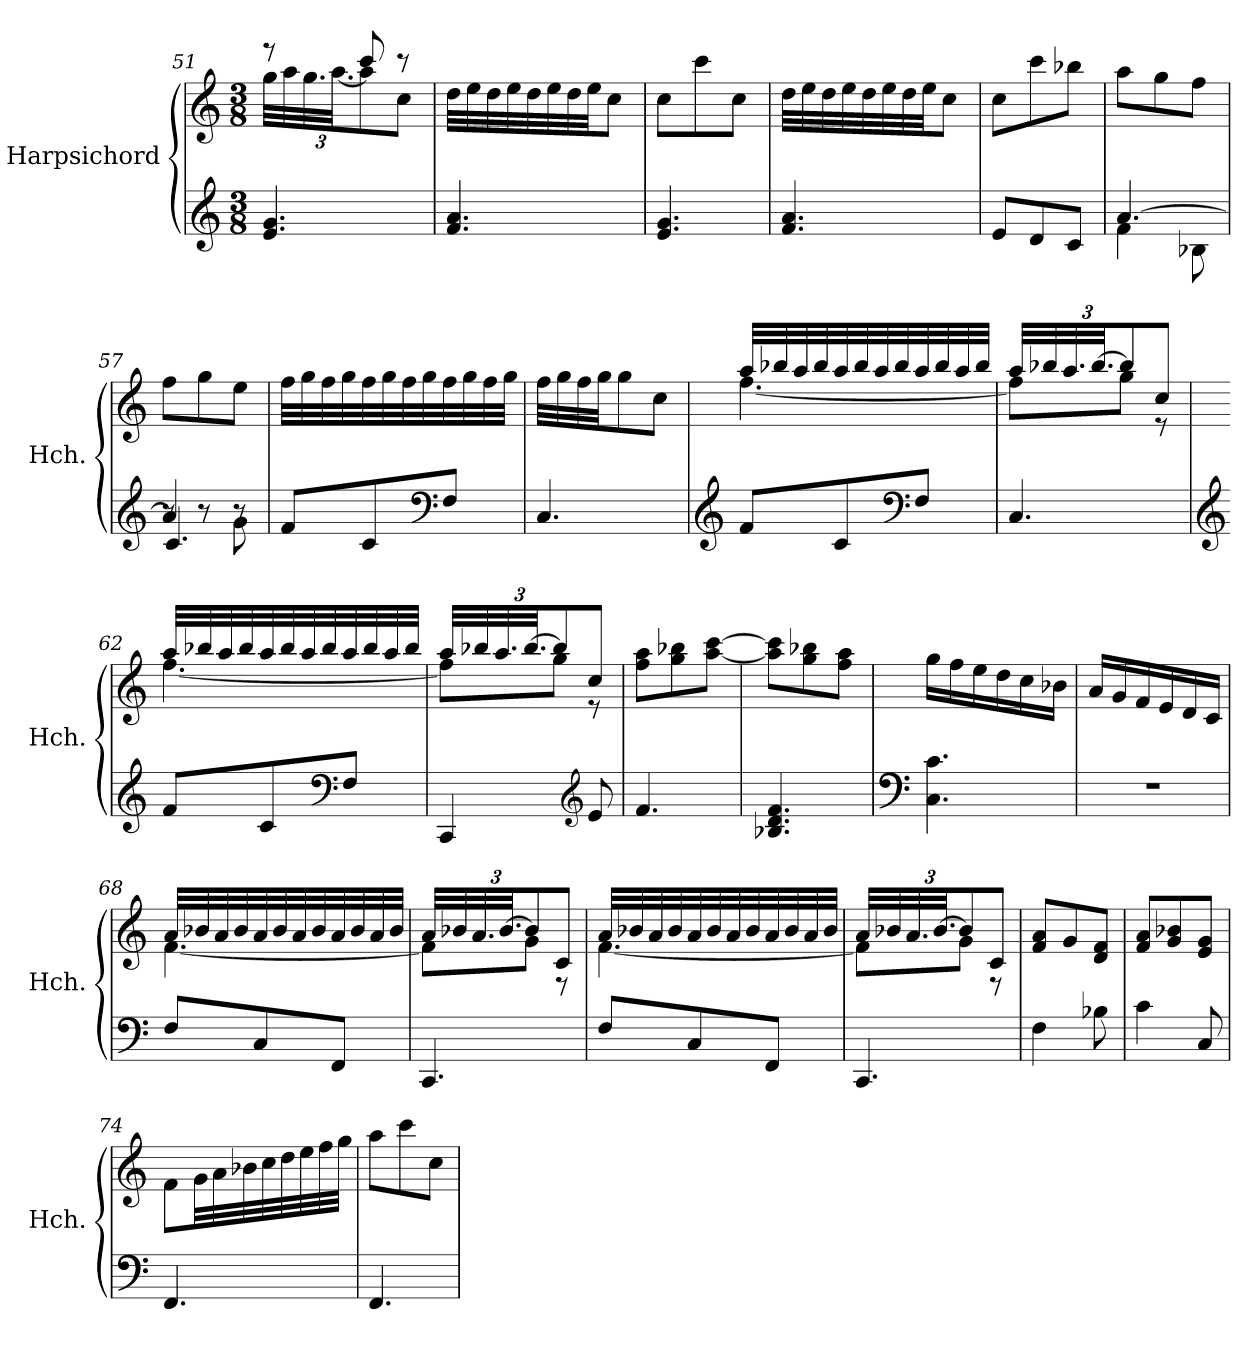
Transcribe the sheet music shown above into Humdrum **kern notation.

**kern	**kern
*part1	*part1
*staff2	*staff1
*I"Harpsichord	*
*I'Hch.	*
*clefG2	*clefG2
*k[]	*k[]
*M3/8	*M3/8
=51	=51
*	*^
4.e/ 4.g/	8r	32gg\LLL
.	.	32aa\
*	*	*Xbrackettup
.	.	48.gg\
.	.	[48.aa\JJ
.	8ccc/	8aa\]
.	8r	8cc\J
*	*v	*v
=52	=52
4.f/ 4.a/	32dd\LLL
.	32ee\
.	32dd\
.	32ee\
.	32dd\
.	32ee\
.	32dd\
.	32ee\JJ
.	8cc\J
=53	=53
4.e/ 4.g/	8cc\L
.	8ccc\
.	8cc\J
=54	=54
4.f/ 4.a/	32dd\LLL
.	32ee\
.	32dd\
.	32ee\
.	32dd\
.	32ee\
.	32dd\
.	32ee\JJ
.	8cc\J
!!LO:LB:g=z
=55	=55
8e/L	8cc\L
8d/	8ccc\
8c/J	8bb-X\J
=56	=56
*^	*
[4.a/	4f\	8aa\L
.	.	8gg\
.	8B-X\	8ff\J
=57	=57	=57
*	*^	*
4a/]	8r	4.c/	8ff\L
.	8r	.	8gg\
8r	8g\	.	8ee\J
*v	*v	*v	*
=58	=58
8f/L	32ff\LLL
.	32gg\
.	32ff\
.	32gg\
8c/	32ff\
.	32gg\
.	32ff\
.	32gg\
*clefF4	*
8F/J	32ff\
.	32gg\
.	32ff\
.	32gg\JJJ
=59	=59
4.C/	32ff\LLL
.	32gg\
.	32ff\
.	32gg\JJ
.	8gg\
.	8cc\J
!!LO:LB:g=z
=60	=60
*clefG2	*
*	*^
8f/L	32aa/LLL	[4.ff\
.	32bb-X/	.
.	32aa/	.
.	32bb-/	.
8c/	32aa/	.
.	32bb-/	.
.	32aa/	.
.	32bb-/	.
*clefF4	*	*
8F/J	32aa/	.
.	32bb-/	.
.	32aa/	.
.	32bb-/JJJ	.
=61	=61	=61
4.C/	32aa/LLL	8ff\L]
.	32bb-X/	.
.	48.aa/	.
.	[48.bb-/JJ	.
.	8bb-/]	8gg\J
.	8cc/J	8r
!!LO:LB:g=z	!!
=62	=62	=62
*clefG2	*	*
8f/L	32aa/LLL	[4.ff\
.	32bb-X/	.
.	32aa/	.
.	32bb-/	.
8c/	32aa/	.
.	32bb-/	.
.	32aa/	.
.	32bb-/	.
*clefF4	*	*
8F/J	32aa/	.
.	32bb-/	.
.	32aa/	.
.	32bb-/JJJ	.
=63	=63	=63
4CC/	32aa/LLL	8ff\L]
.	32bb-X/	.
.	48.aa/	.
.	[48.bb-/JJ	.
.	8bb-/]	8gg\J
*clefG2	*	*
8e/	8cc/J	8r
*	*v	*v
=64	=64
4.f/	8ff\ 8aa\L
.	8gg\ 8bb-X\
.	[8aa\ [8ccc\J
=65	=65
4.B-X/ 4.d/ 4.f/	8aa\] 8ccc\]L
.	8gg\ 8bb-X\
.	8ff\ 8aa\J
!!LO:LB:g=z
=66	=66
*clefF4	*
4.C\ 4.c\	16gg\LL
.	16ff\
.	16ee\
.	16dd\
.	16cc\
.	16b-X\JJ
=67	=67
4.r	16a/LL
.	16g/
.	16f/
.	16e/
.	16d/
.	16c/JJ
=68	=68
*	*^
8F/L	32a/LLL	[4.f\
.	32b-X/	.
.	32a/	.
.	32b-/	.
8C/	32a/	.
.	32b-/	.
.	32a/	.
.	32b-/	.
8FF/J	32a/	.
.	32b-/	.
.	32a/	.
.	32b-/JJJ	.
=69	=69	=69
4.CC/	32a/LLL	8f\L]
.	32b-X/	.
.	48.a/	.
.	[48.b-/JJ	.
.	8b-/]	8g\J
.	8c/J	8r
!!LO:PB:g=z	!!
=70	=70	=70
8F/L	32a/LLL	[4.f\
.	32b-X/	.
.	32a/	.
.	32b-/	.
8C/	32a/	.
.	32b-/	.
.	32a/	.
.	32b-/	.
8FF/J	32a/	.
.	32b-/	.
.	32a/	.
.	32b-/JJJ	.
=71	=71	=71
4.CC/	32a/LLL	8f\L]
.	32b-X/	.
.	48.a/	.
.	[48.b-/JJ	.
.	8b-/]	8g\J
.	8c/J	8r
*	*v	*v
=72	=72
4F\	8f/ 8a/L
.	8g/
8B-X\	8d/ 8f/J
=73	=73
4c\	8f/ 8a/L
.	8g/ 8b-X/
8C/	8e/ 8g/J
=74	=74
4.FF/	8f\L
.	32g\LL
.	32a\
.	32b-X\
.	32cc\
.	32dd\
.	32ee\
.	32ff\
.	32gg\JJJ
=75	=75
4.FF/	8aa\L
.	8ccc\
.	8cc\J
=	=
*-	*-
